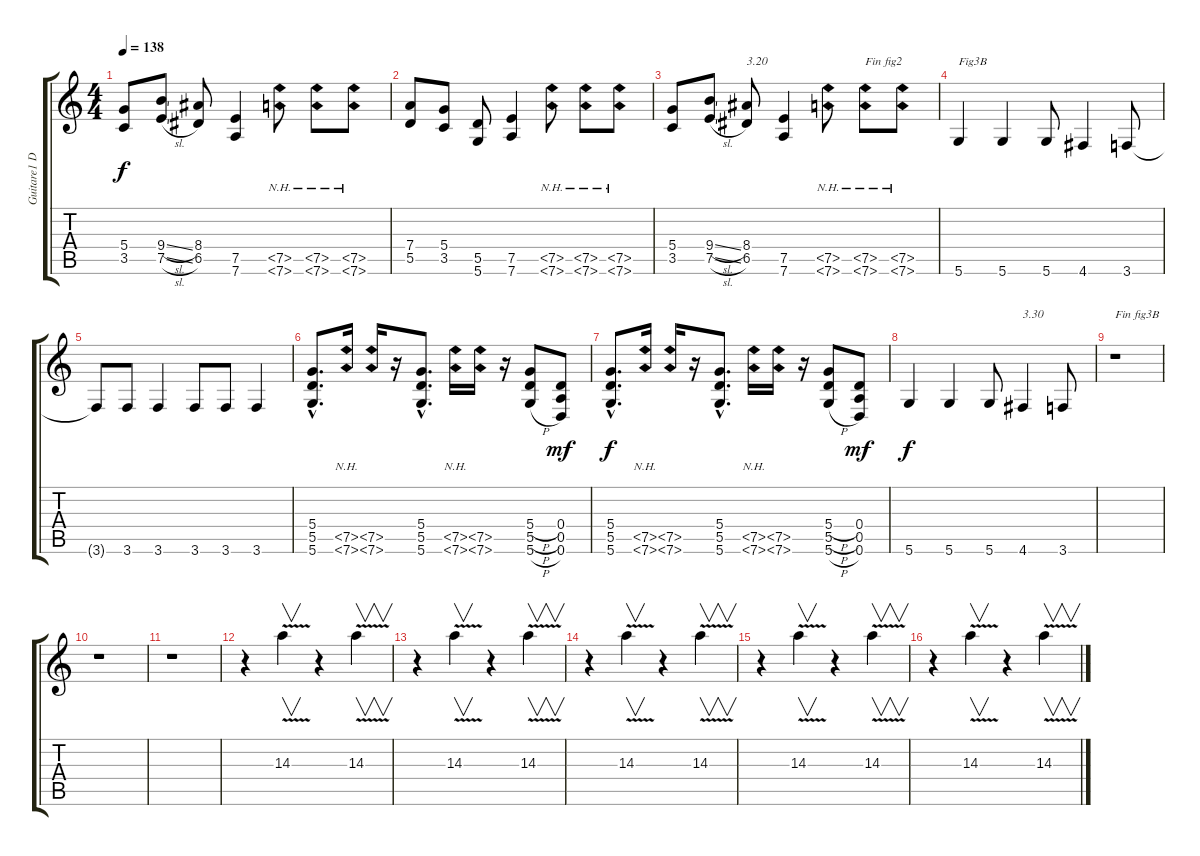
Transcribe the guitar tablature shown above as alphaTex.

\track ("Guitare1 Dr-D" "Guitare1 D") {instrument overdrivenguitar}
\staff {score tabs}
\tuning (E4 B3 G3 D3 A2 D2) {hide}
\ts (4 4)
\tempo 138
\clef g2
\ks c
(5.4 3.5).8{dy f} (9.4{sl} 7.5{sl}).8 (8.4 6.5).8 (7.5 7.6).4 (7.5{nh} 7.6{nh}).8 (7.5{nh} 7.6{nh}).8 (7.5{nh} 7.6{nh}).8 |
(7.4 5.5).8 (5.4 3.5).8 (5.5 5.6).8 (7.5 7.6).4 (7.5{nh} 7.6{nh}).8 (7.5{nh} 7.6{nh}).8 (7.5{nh} 7.6{nh}).8 |
(5.4 3.5).8 (9.4{sl} 7.5{sl}).8 (8.4 6.5).8{txt "3.20"} (7.5 7.6).4 (7.5{nh} 7.6{nh}).8 (7.5{nh} 7.6{nh}).8{txt "Fin fig2"} (7.5{nh} 7.6{nh}).8 |
5.6.4{txt "Fig3B"} 5.6.4 5.6.8 4.6.4 3.6.8 |
3.6{t}.8 3.6.8 3.6.4 3.6.8 3.6.8 3.6.4 |
(5.4{hac} 5.5{hac} 5.6{hac}).8{d} (7.5{nh} 7.6{nh}).16 (7.5{nh} 7.6{nh}).16 r.16 (5.4{hac} 5.5{hac} 5.6{hac}).8{d} (7.5{nh} 7.6{nh}).16 (7.5{nh} 7.6{nh}).16 r.16 (5.4{h} 5.5{h} 5.6{h}).8 (0.4 0.5 0.6).8{dy mf} |
(5.4{hac} 5.5{hac} 5.6{hac}).8{d dy f} (7.5{nh} 7.6{nh}).16 (7.5{nh} 7.6{nh}).16 r.16 (5.4{hac} 5.5{hac} 5.6{hac}).8{d} (7.5{nh} 7.6{nh}).16 (7.5{nh} 7.6{nh}).16 r.16 (5.4{h} 5.5{h} 5.6{h}).8 (0.4 0.5 0.6).8{dy mf} |
5.6.4{dy f} 5.6.4 5.6.8 4.6.4{txt "3.30"} 3.6.8 |
r.1{txt "Fin fig3B"} |
r.1 |
r.1 |
r.4 14.3{v}.4{v} r.4 14.3{v}.4{v} |
r.4 14.3{v}.4{v} r.4 14.3{v}.4{v} |
r.4 14.3{v}.4{v} r.4 14.3{v}.4{v} |
r.4 14.3{v}.4{v} r.4 14.3{v}.4{v} |
r.4 14.3{v}.4{v} r.4 14.3{v}.4{v}
